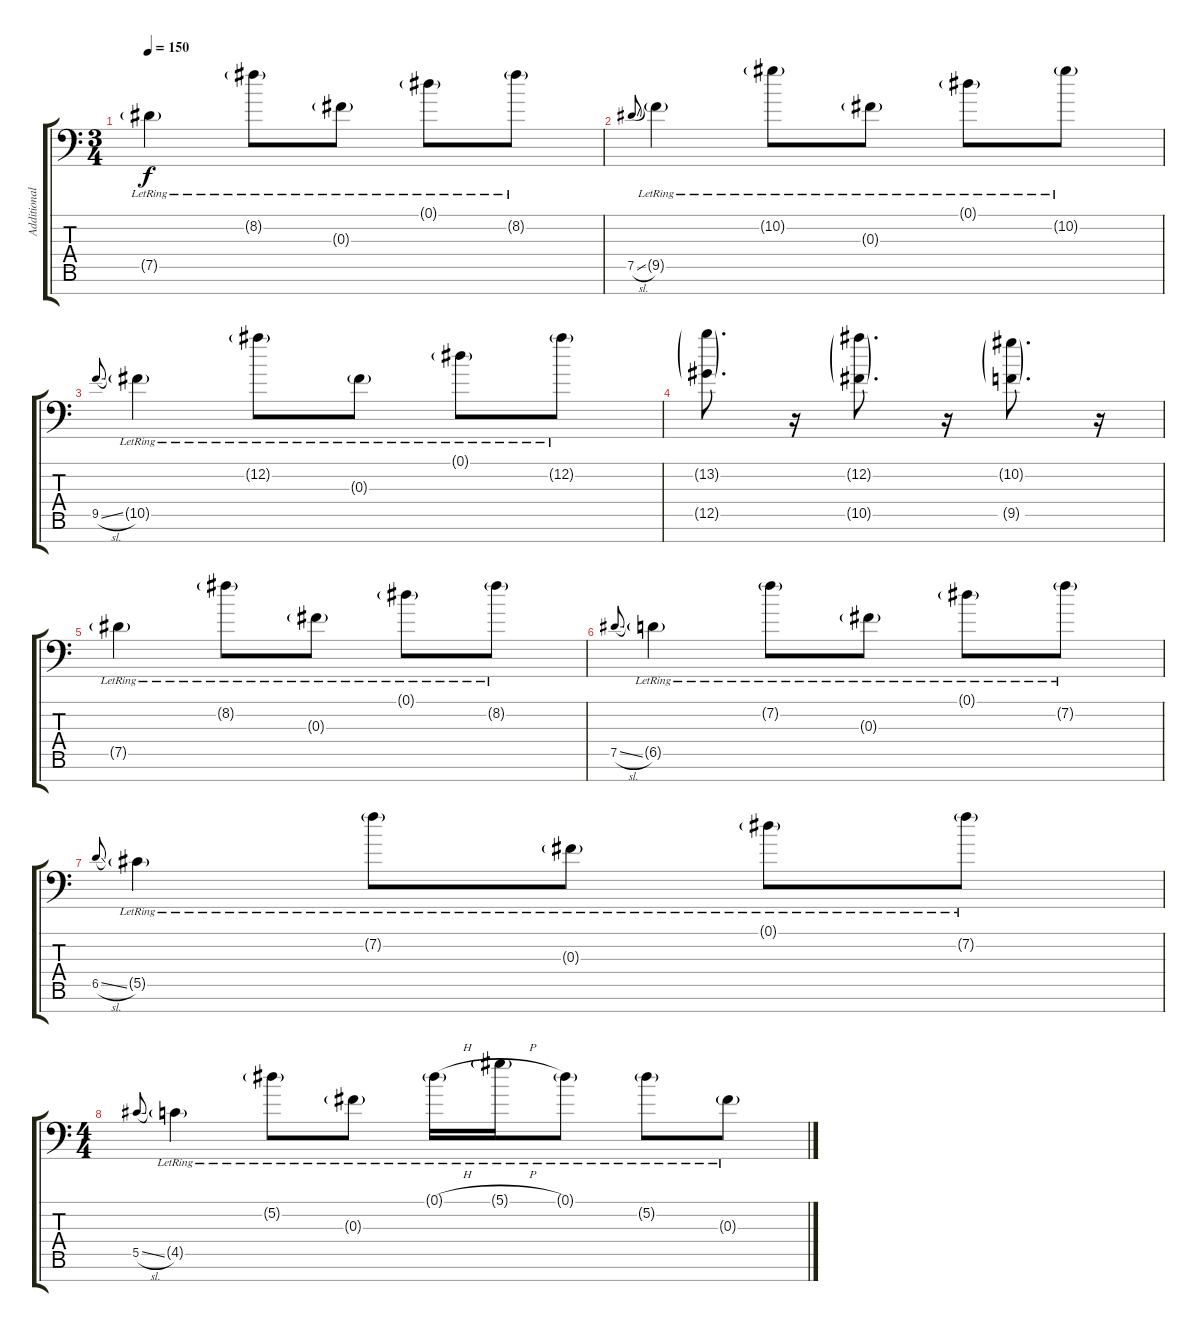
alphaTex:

\track ("Additional Guitar" "Additional") {instrument distortionguitar}
\staff {score tabs}
\tuning (Eb4 Bb3 Gb3 Db3 Ab2 Eb2 Bb1) {hide}
\ts (3 4)
\tempo 150
\clef f4
\ks c
7.5{g lr}.4{dy f} 8.2{g lr}.8 0.3{g lr}.8 0.1{g lr}.8 8.2{g lr}.8 |
7.5{sl}.8{gr onbeat} 9.5{g lr}.4 10.2{g lr}.8 0.3{g lr}.8 0.1{g lr}.8 10.2{g lr}.8 |
9.5{sl}.8{gr onbeat} 10.5{g lr}.4 12.2{g lr}.8 0.3{g lr}.8 0.1{g lr}.8 12.2{g lr}.8 |
(13.2{g} 12.5{g}).8{d} r.16 (12.2{g} 10.5{g}).8{d} r.16 (10.2{g} 9.5{g}).8{d} r.16 |
7.5{g lr}.4 8.2{g lr}.8 0.3{g lr}.8 0.1{g lr}.8 8.2{g lr}.8 |
7.5{sl}.8{gr onbeat} 6.5{g lr}.4 7.2{g lr}.8 0.3{g lr}.8 0.1{g lr}.8 7.2{g lr}.8 |
6.5{sl}.8{gr onbeat} 5.5{g lr}.4 7.2{g lr}.8 0.3{g lr}.8 0.1{g lr}.8 7.2{g lr}.8 |
\ts (4 4)
5.5{sl}.8{gr onbeat} 4.5{g lr}.4 5.2{g lr}.8 0.3{g lr}.8 0.1{h g lr}.16 5.1{h g lr}.16 0.1{g lr}.8 5.2{g lr}.8 0.3{g lr}.8
